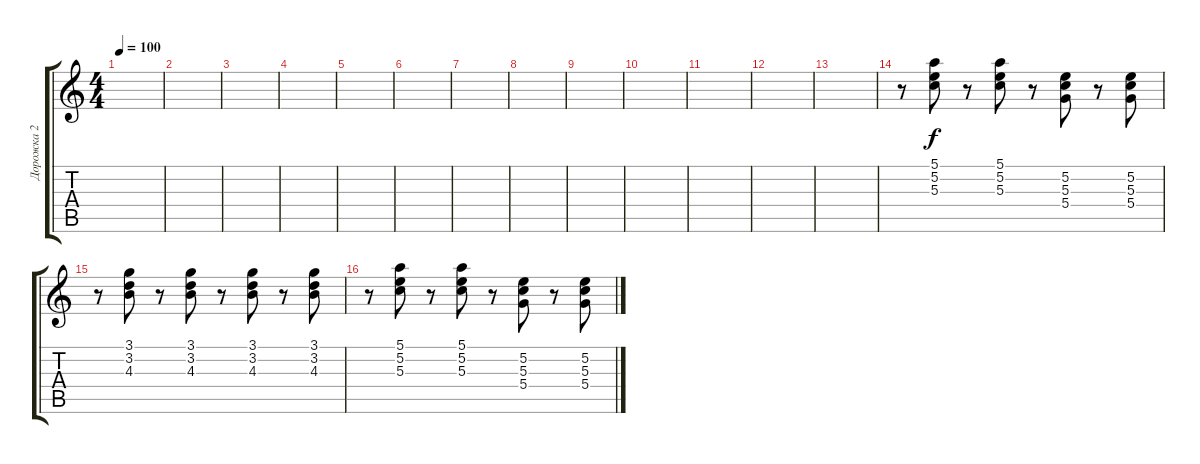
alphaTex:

\track ("Дорожка 2" "Дорожка 2") {instrument acousticguitarsteel}
\staff {score tabs}
\tuning (E4 B3 G3 D3 A2 E2) {hide}
\ts (4 4)
\tempo 100
\clef g2
\ks c
|
|
|
|
|
|
|
|
|
|
|
|
|
r.8 (5.1 5.2 5.3).8 r.8 (5.1 5.2 5.3).8 r.8 (5.2 5.3 5.4).8 r.8 (5.2 5.3 5.4).8 |
r.8 (3.1 3.2 4.3).8 r.8 (3.1 3.2 4.3).8 r.8 (3.1 3.2 4.3).8 r.8 (3.1 3.2 4.3).8 |
r.8 (5.1 5.2 5.3).8 r.8 (5.1 5.2 5.3).8 r.8 (5.2 5.3 5.4).8 r.8 (5.2 5.3 5.4).8
